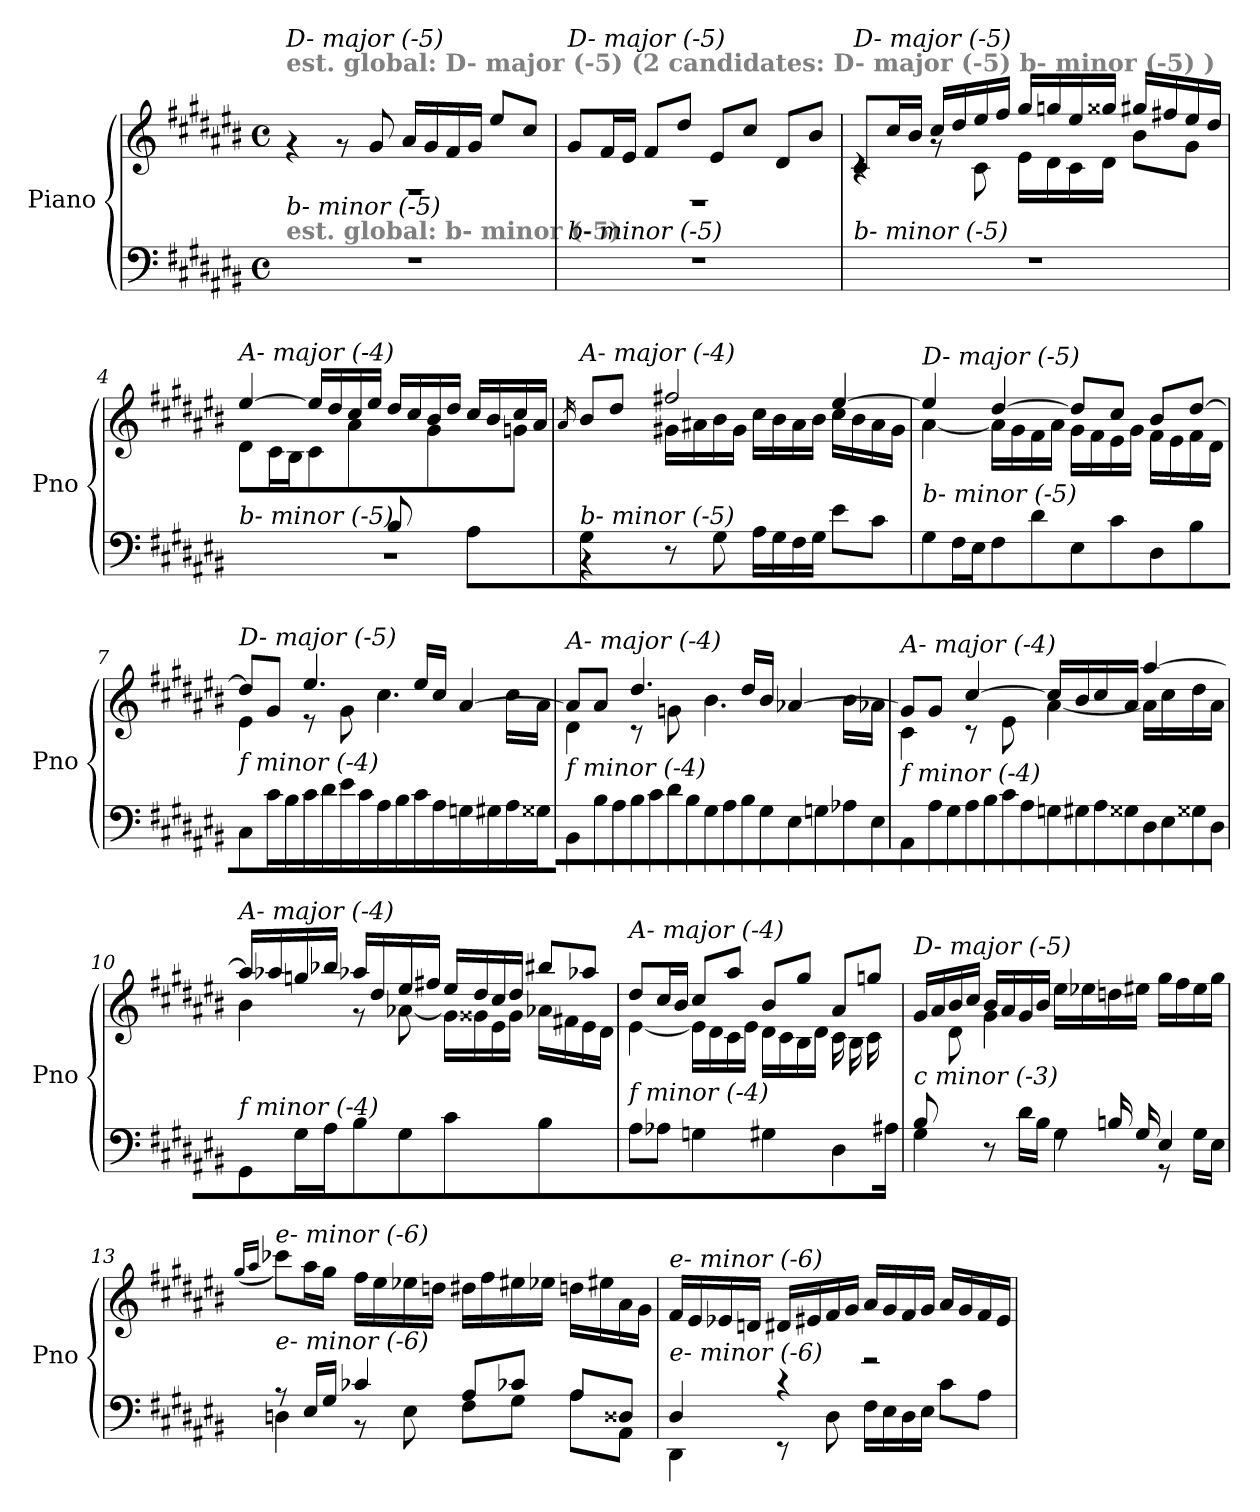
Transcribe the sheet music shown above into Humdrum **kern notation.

**kern	**kern
*part1	*part1
*staff2	*staff1
*I"Piano	*
*I'Pno	*
*clefF4	*clefG2
*k[f#c#g#d#a#e#b#]	*k[f#c#g#d#a#e#b#]
*M4/4	*M4/4
*met(c)	*met(c)
=1	=1
*	*^
!	!LO:TX:a:B:color=#808080:t=est. global&colon; D- major (-5) (2 candidates&colon; D- major (-5) b- minor (-5) )	!
!	!LO:TX:i:t=D- major (-5)	!
!LO:TX:a:B:color=#808080:t=est. global&colon; b- minor (-5)	!	!
!LO:TX:i:t=b- minor (-5)	!	!
1r	1rF	4rg
.	.	8rg
.	.	8g#/
.	.	16a#/LL
.	.	16g#/
.	.	16f#/
.	.	16g#/JJ
.	.	8ee#/L
.	.	8cc#/J
=2	=2	=2
!	!LO:TX:i:t=D- major (-5)	!
!LO:TX:i:t=b- minor (-5)	!	!
1r	1rD	8g#/L
.	.	16f#/L
.	.	16e#/JJ
.	.	8f#/L
.	.	8dd#/J
.	.	8e#/L
.	.	8cc#/J
.	.	8d#/L
.	.	8b#/J
=3	=3	=3
!	!LO:TX:i:t=D- major (-5)	!
!LO:TX:i:t=b- minor (-5)	!	!
1r	8c#/L	4rc
.	16cc#/L	.
.	16b#/JJ	.
.	16cc#/LL	8rg
.	16dd#/	.
.	16ee#/	8c#\
.	16ff#/JJ	.
.	16gg#/LL	16e#\LL
.	16ggni/	16d#\
.	16ee#/	16c#\
.	16gg##i/JJ	16d#\JJ
.	16gg#/LL	8b#\L
.	16ff#X/	.
.	16ee#/	8g#\J
.	16dd#/JJ	.
!!LO:LB:g=z	!!
=4	=4	=4
*^	*	*
!	!	!LO:TX:i:t=A- major (-4)	!
!LO:TX:i:t=b- minor (-5)	!	!	!
2ryy	1r	[4ee#/	8d#\L
.	.	.	16c#\L
.	.	.	16B#\JJ
.	.	16ee#/LL]	8c#\L
.	.	16dd#/	.
.	.	16cc#/	8a#\J
.	.	16ee#/JJ	.
8B#/L	.	16dd#/LL	8ryy
.	.	16cc#/	.
8ryy	.	16b#/	8g#\J
.	.	16dd#/JJ	.
8A#/L	.	16cc#/LL	8ryy
.	.	16b#/	.
8ryy	.	16cc#/	8gni\J
.	.	16a#/JJ	.
=5	=5	=5	=5
.	.	16qa#/	.
!	!	!LO:TX:i:t=A- major (-4)	!
!LO:TX:i:t=b- minor (-5)	!	!	!
8G#/L	4rBB	8b#/L	8ryy
2..ryy	.	8dd#/J	16a-Xj\L
.	.	.	16gni\JJ
.	8r	2ff#X/	16g#\LL
.	.	.	16a#\
.	8G#\	.	16b#\
.	.	.	16g#\JJ
.	16A#\LL	.	16cc#\LL
.	16G#\	.	16b#\
.	16F#\	.	16a#\
.	16G#\JJ	.	16b#\JJ
.	8e#\L	[4ee#/	16cc#\LL
.	.	.	16b#\
.	8c#\J	.	16a#\
.	.	.	16g#\JJ
*v	*v	*	*
=6	=6	=6
!	!LO:TX:i:t=D- major (-5)	!
!LO:TX:i:t=b- minor (-5)	!	!
8G#\L	4ee#/]	[4a#\
16F#\L	.	.
16E#\JJ	.	.
8F#\L	[4dd#/	16a#\LL]
.	.	16g#\
8d#\J	.	16f#\
.	.	16a#\JJ
8E#\L	8dd#/L]	16g#\LL
.	.	16f#\
8c#\J	8cc#/J	16e#\
.	.	16g#\JJ
8D#\L	8b#/L	16f#\LL
.	.	16e#\
8B#\J	[8dd#/J	16f#\
.	.	16d#\JJ
!!LO:LB:g=z	!!
=7	=7	=7
!	!LO:TX:i:t=D- major (-5)	!
!LO:TX:i:t=f minor (-4)	!	!
8C#\L	8dd#/L]	4e#\
16c#\L	8g#/J	.
16B#\JJ	.	.
16c#\LL	4.ee#/	8r
16d#\	.	.
16e#\	.	8g#\
16c#\JJ	.	.
16A#\LL	.	4.cc#\
16B#\	.	.
16c#\	16ee#/LL	.
16A#\JJ	16cc#/JJ	.
16Gni\LL	[4a#/	.
16G#Z\	.	.
16A#\	.	16cc#\LL
16G##i\JJ	.	16a#\JJ
=8	=8	=8
!	!LO:TX:i:t=A- major (-4)	!
!LO:TX:i:t=f minor (-4)	!	!
8BB#\L	8a#/L]	4d#\
16B#\L	8a#/J	.
16A#\JJ	.	.
16B#\LL	4.dd#/	8r
16c#\	.	.
16d#\	.	8gni\
16B#\JJ	.	.
16G#\LL	.	4.b#\
16A#\	.	.
16B#\	16dd#/LL	.
16G#\JJ	16b#/JJ	.
16E#\LL	[4a-Xi/	.
16Gni\	.	.
16A-Xi\	.	16b#\LL
16E#\JJ	.	16a-Xi\JJ
=9	=9	=9
!	!LO:TX:i:t=A- major (-4)	!
!LO:TX:i:t=f minor (-4)	!	!
8AA#\L	8g#/L]	4c#\
16A#\L	8g#/J	.
16G#\JJ	.	.
16A#\LL	[4cc#/	8r
16B#\	.	.
16c#\	.	8e#\
16A#\JJ	.	.
16Gni\LL	16cc#/LL]	[4a#\
16G#Z\	16b#/	.
16A#\	16cc#/	.
16G##i\JJ	16a#/JJ	.
16D#\LL	[4aa#/	16a#\LL]
16E#\	.	16cc#\
16G##Xi\	.	16dd#\
16D#\JJ	.	16a#\JJ
!!LO:LB:g=z	!!
=10	=10	=10
!	!LO:TX:i:t=A- major (-4)	!
!LO:TX:i:t=f minor (-4)	!	!
8GG#\L	16aa#/LL]	4b#\
.	16aa-Xj/	.
16G#\L	16ggni/	.
16A#\JJ	16bb-Xj/JJ	.
8B#\L	16aa-Xi/LL	8r
.	16dd#/	.
8G#\J	16ee#/	[8a-Xi\
.	16ff#X/JJ	.
4c#\	16ee#/LL	16g#\LL]
.	16dd#/	16g##Xi\
.	16cc#/	16e#\
.	16dd#/JJ	16g##i\JJ
4B#\	8bb#/L	16a-Xi\LL
.	.	16f#X\
.	8aa-Xi/J	16e#\
.	.	16d#\JJ
=11	=11	=11
*^	*	*
!	!	!LO:TX:i:t=A- major (-4)	!
!LO:TX:i:t=f minor (-4)	!	!	!
2...ryy	8A#\L	8dd#/L	[4e#\
.	8A-Xj\J	16cc#/L	.
.	.	16b#/JJ	.
.	4Gni\	8cc#/L	16e#\LL]
.	.	.	16d#\
.	.	8aa#/J	16c#\
.	.	.	16e#\JJ
.	4G#\	8b#/L	16d#\LL
.	.	.	16c#\
.	.	8gg#/J	16B#\
.	.	.	16d#\JJ
.	4D#\	8a#/L	16c#\LL
.	.	.	16B#\
.	.	8ggni/J	16c#\
16A#/JJ	.	.	16ryy
=12	=12	=12	=12
!	!	!LO:TX:i:t=D- major (-5)	!
!LO:TX:i:t=c minor (-3)	!	!	!
8B#/L	4G#\	16g#/LL	8ryy
.	.	16a#/	.
4.ryy	.	16b#/	8d#\J
.	.	16cc#/JJ	.
.	8r	16b#/LL	4g#\
.	.	16a#/	.
.	16d#\LL	16g#/	.
.	16B#\JJ	16b#/JJ	.
8rF	4G#\	16ee#\LL	2ryy
.	.	16ee-Xj\	.
16Bn/LL	.	16ddni\	.
16G#/JJ	.	16ee#\JJ	.
4E#/	8r	16gg#\LL	.
.	.	16ff#\	.
.	16G#\LL	16ee#\	.
.	16E#\JJ	16gg#\JJ	.
*	*	*v	*v
!!LO:LB:g=z
=13	=13	=13
.	.	(16qgg#/LL
.	.	16qaa#/JJ
!	!	!LO:TX:i:t=e- minor (-6)
!LO:TX:i:t=e- minor (-6)	!	!
8r	4Dni\	8ccc-Xi\L)
16E#/LL	.	16aa#\L
16G#/JJ	.	16gg#\JJ
4c-Xi/	8r	16ff#\LL
.	.	16ee#\
.	8E#\	16ee-Xj\
.	.	16ddni\JJ
8A#/L	8F#\L	16dd#\LL
.	.	16ff#\
8c-Xi/J	8G#\J	16ee#\
.	.	16ee-Xj\JJ
8A#/L	8A#\L	16ddni\LL
.	.	16ee#\
8D##Xi/J	8AA#\J	16a#\
.	.	16g#\JJ
=14	=14	=14
!	!	!LO:TX:i:t=e- minor (-6)
!LO:TX:i:t=e- minor (-6)	!	!
4D#/	4DD#\	16f#/LL
.	.	16e#/
.	.	16e-Xj/
.	.	16dni/JJ
4r	8r	16d#/LL
.	.	16e#/
.	8D#\	16f#/
.	.	16g#/JJ
2r	16F#\LL	16a#/LL
.	16E#\	16g#/
.	16D#\	16f#/
.	16E#\JJ	16g#/JJ
.	8c#\L	16a#/LL
.	.	16g#/
.	8A#\J	16f#/
.	.	16e#/JJ
*v	*v	*
=	=
*-	*-
